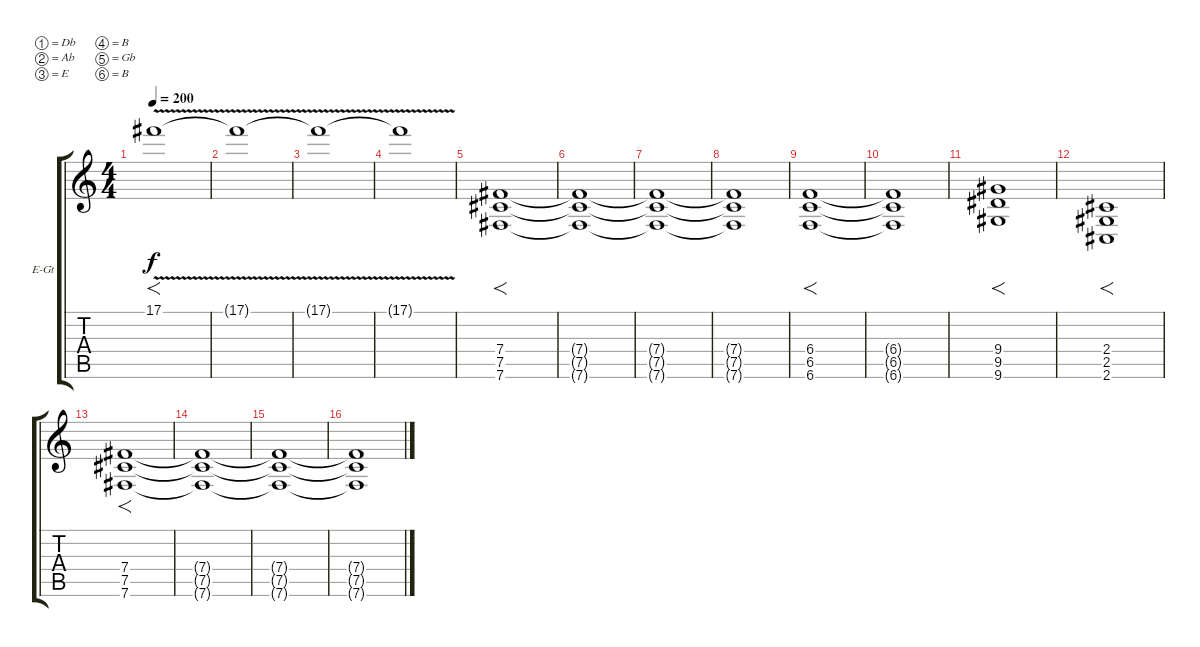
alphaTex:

\bracketExtendMode groupsimilarinstruments
\firstSystemTrackNameOrientation horizontal
\otherSystemsTrackNameOrientation horizontal
\track ("Rhythm Right" "E-Gt") {instrument overdrivenguitar}
\staff {score tabs}
\tuning (Db4 Ab3 E3 B2 Gb2 B1)
\ts (4 4)
\beaming (8 2 2 2 2)
\tempo 200
\clef g2
\ks c
17.1{v}.1{f dy f instrument overdrivenguitar} |
17.1{v t}.1 |
17.1{v t}.1 |
17.1{v t}.1 |
(7.4 7.6 7.5).1{f} |
(7.4{t} 7.6{t} 7.5{t}).1 |
(7.4{t} 7.6{t} 7.5{t}).1 |
(7.4{t} 7.6{t} 7.5{t}).1 |
(6.4 6.6 6.5).1{f} |
(6.4{t} 6.6{t} 6.5{t}).1 |
(9.4 9.6 9.5).1{f} |
(2.4 2.6 2.5).1{f} |
(7.4 7.6 7.5).1{f} |
(7.4{t} 7.6{t} 7.5{t}).1 |
(7.4{t} 7.6{t} 7.5{t}).1 |
(7.4{t} 7.6{t} 7.5{t}).1
